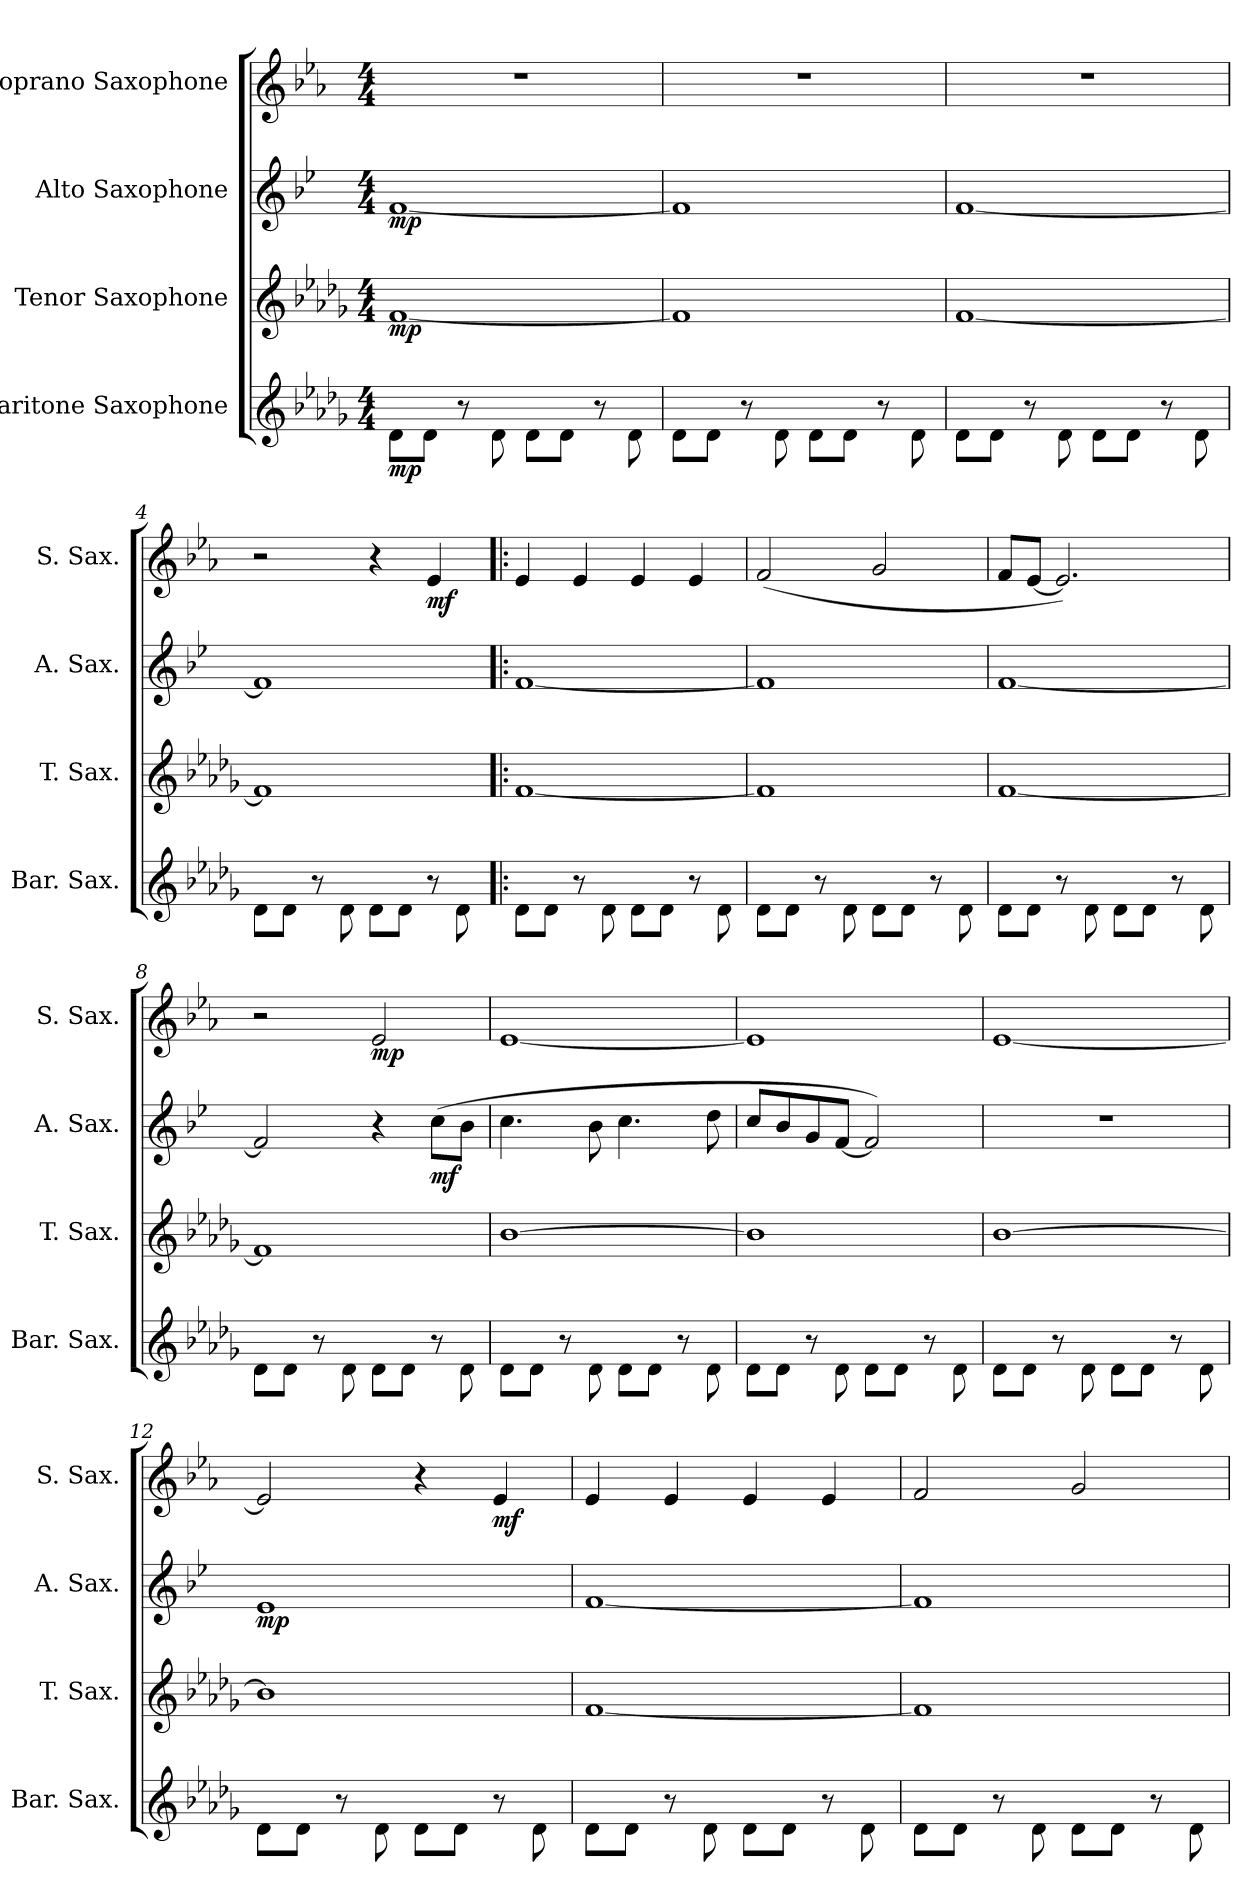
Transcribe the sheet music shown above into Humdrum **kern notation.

**kern	**dynam	**kern	**dynam	**kern	**dynam	**kern	**dynam
*part4	*part4	*part3	*part3	*part2	*part2	*part1	*part1
*staff4	*staff4	*staff3	*staff3	*staff2	*staff2	*staff1	*staff1
*I"Baritone Saxophone	*	*I"Tenor Saxophone	*	*I"Alto Saxophone	*	*I"Soprano Saxophone	*
*I'Bar. Sax.	*	*I'T. Sax.	*	*I'A. Sax.	*	*I'S. Sax.	*
*clefG2	*	*clefG2	*	*clefG2	*	*clefG2	*
*ITrd12c21	*	*ITrd8c14	*	*ITrd5c9	*	*ITrd1c2	*
*k[b-e-a-d-g-]	*	*k[b-e-a-d-g-]	*	*k[b-e-a-d-g-]	*	*k[b-e-a-d-g-]	*
*M4/4	*	*M4/4	*	*M4/4	*	*M4/4	*
*MM164	*	*MM164	*	*MM164	*	*MM164	*
=1	=1	=1	=1	=1	=1	=1	=1
!	!LO:DY:b	!	!LO:DY:b	!	!LO:DY:b	!	!
8D-\L	mp	[1F	mp	[1A-	mp	1r	.
8D-\J	.	.	.	.	.	.	.
8r	.	.	.	.	.	.	.
8D-\	.	.	.	.	.	.	.
8D-\L	.	.	.	.	.	.	.
8D-\J	.	.	.	.	.	.	.
8r	.	.	.	.	.	.	.
8D-\	.	.	.	.	.	.	.
=2	=2	=2	=2	=2	=2	=2	=2
8D-\L	.	1F]	.	1A-]	.	1r	.
8D-\J	.	.	.	.	.	.	.
8r	.	.	.	.	.	.	.
8D-\	.	.	.	.	.	.	.
8D-\L	.	.	.	.	.	.	.
8D-\J	.	.	.	.	.	.	.
8r	.	.	.	.	.	.	.
8D-\	.	.	.	.	.	.	.
=3	=3	=3	=3	=3	=3	=3	=3
8D-\L	.	[1F	.	[1A-	.	1r	.
8D-\J	.	.	.	.	.	.	.
8r	.	.	.	.	.	.	.
8D-\	.	.	.	.	.	.	.
8D-\L	.	.	.	.	.	.	.
8D-\J	.	.	.	.	.	.	.
8r	.	.	.	.	.	.	.
8D-\	.	.	.	.	.	.	.
=4	=4	=4	=4	=4	=4	=4	=4
8D-\L	.	1F]	.	1A-]	.	2r	.
8D-\J	.	.	.	.	.	.	.
8r	.	.	.	.	.	.	.
8D-\	.	.	.	.	.	.	.
8D-\L	.	.	.	.	.	4r	.
8D-\J	.	.	.	.	.	.	.
!	!	!	!	!	!	!	!LO:DY:b
8r	.	.	.	.	.	4d-/	mf
8D-\	.	.	.	.	.	.	.
!!LO:LB:g=z
=5!|:	=5!|:	=5!|:	=5!|:	=5!|:	=5!|:	=5!|:	=5!|:
8D-\L	.	[1F	.	[1A-	.	4d-/	.
8D-\J	.	.	.	.	.	.	.
8r	.	.	.	.	.	4d-/	.
8D-\	.	.	.	.	.	.	.
8D-\L	.	.	.	.	.	4d-/	.
8D-\J	.	.	.	.	.	.	.
8r	.	.	.	.	.	4d-/	.
8D-\	.	.	.	.	.	.	.
=6	=6	=6	=6	=6	=6	=6	=6
8D-\L	.	1F]	.	1A-]	.	(>2e-/	.
8D-\J	.	.	.	.	.	.	.
8r	.	.	.	.	.	.	.
8D-\	.	.	.	.	.	.	.
8D-\L	.	.	.	.	.	2f/	.
8D-\J	.	.	.	.	.	.	.
8r	.	.	.	.	.	.	.
8D-\	.	.	.	.	.	.	.
=7	=7	=7	=7	=7	=7	=7	=7
8D-\L	.	[1F	.	[1A-	.	8e-/L	.
8D-\J	.	.	.	.	.	[8d-/J	.
8r	.	.	.	.	.	2.d-/])	.
8D-\	.	.	.	.	.	.	.
8D-\L	.	.	.	.	.	.	.
8D-\J	.	.	.	.	.	.	.
8r	.	.	.	.	.	.	.
8D-\	.	.	.	.	.	.	.
=8	=8	=8	=8	=8	=8	=8	=8
8D-\L	.	1F]	.	2A-/]	.	2r	.
8D-\J	.	.	.	.	.	.	.
8r	.	.	.	.	.	.	.
8D-\	.	.	.	.	.	.	.
!	!	!	!	!	!	!	!LO:DY:b
8D-\L	.	.	.	4r	.	2d-/	mp
8D-\J	.	.	.	.	.	.	.
!	!	!	!	!	!LO:DY:b	!	!
8r	.	.	.	(>8e-\L	mf	.	.
8D-\	.	.	.	8d-\J	.	.	.
=9	=9	=9	=9	=9	=9	=9	=9
8D-\L	.	[1B-	.	4.e-\	.	[1d-	.
8D-\J	.	.	.	.	.	.	.
8r	.	.	.	.	.	.	.
8D-\	.	.	.	8d-\	.	.	.
8D-\L	.	.	.	4.e-\	.	.	.
8D-\J	.	.	.	.	.	.	.
8r	.	.	.	.	.	.	.
8D-\	.	.	.	8f\	.	.	.
!!LO:PB:g=z
=10	=10	=10	=10	=10	=10	=10	=10
8D-\L	.	1B-]	.	8e-/L	.	1d-]	.
8D-\J	.	.	.	8d-/	.	.	.
8r	.	.	.	8B-/	.	.	.
8D-\	.	.	.	[8A-/J	.	.	.
8D-\L	.	.	.	2A-/])	.	.	.
8D-\J	.	.	.	.	.	.	.
8r	.	.	.	.	.	.	.
8D-\	.	.	.	.	.	.	.
=11	=11	=11	=11	=11	=11	=11	=11
8D-\L	.	[1B-	.	1r	.	[1d-	.
8D-\J	.	.	.	.	.	.	.
8r	.	.	.	.	.	.	.
8D-\	.	.	.	.	.	.	.
8D-\L	.	.	.	.	.	.	.
8D-\J	.	.	.	.	.	.	.
8r	.	.	.	.	.	.	.
8D-\	.	.	.	.	.	.	.
=12	=12	=12	=12	=12	=12	=12	=12
!	!	!	!	!	!LO:DY:b	!	!
8D-\L	.	1B-]	.	1G-	mp	2d-/]	.
8D-\J	.	.	.	.	.	.	.
8r	.	.	.	.	.	.	.
8D-\	.	.	.	.	.	.	.
8D-\L	.	.	.	.	.	4r	.
8D-\J	.	.	.	.	.	.	.
!	!	!	!	!	!	!	!LO:DY:b
8r	.	.	.	.	.	4d-/	mf
8D-\	.	.	.	.	.	.	.
=13	=13	=13	=13	=13	=13	=13	=13
8D-\L	.	[1F	.	[1A-	.	4d-/	.
8D-\J	.	.	.	.	.	.	.
8r	.	.	.	.	.	4d-/	.
8D-\	.	.	.	.	.	.	.
8D-\L	.	.	.	.	.	4d-/	.
8D-\J	.	.	.	.	.	.	.
8r	.	.	.	.	.	4d-/	.
8D-\	.	.	.	.	.	.	.
=14	=14	=14	=14	=14	=14	=14	=14
8D-\L	.	1F]	.	1A-]	.	2e-/	.
8D-\J	.	.	.	.	.	.	.
8r	.	.	.	.	.	.	.
8D-\	.	.	.	.	.	.	.
8D-\L	.	.	.	.	.	2f/	.
8D-\J	.	.	.	.	.	.	.
8r	.	.	.	.	.	.	.
8D-\	.	.	.	.	.	.	.
=	=	=	=	=	=	=	=
*-	*-	*-	*-	*-	*-	*-	*-
